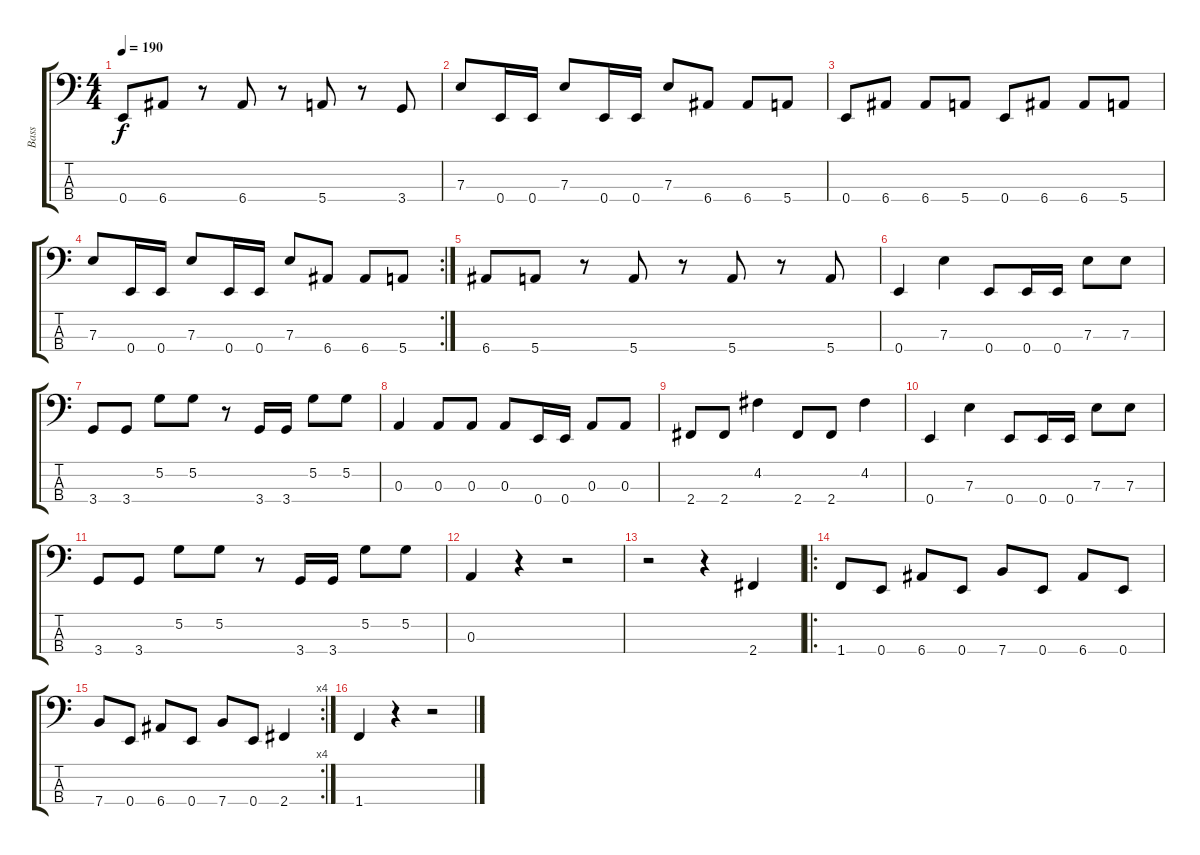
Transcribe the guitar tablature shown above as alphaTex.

\track ("Bass" "Bass") {instrument electricbasspick}
\staff {score tabs}
\tuning (G2 D2 A1 E1) {hide}
\ts (4 4)
\tempo 190
\clef f4
\ks c
0.4.8{dy f} 6.4.8 r.8 6.4.8 r.8 5.4.8 r.8 3.4.8 |
7.3.8 0.4.16 0.4.16 7.3.8 0.4.16 0.4.16 7.3.8 6.4.8 6.4.8 5.4.8 |
0.4.8 6.4.8 6.4.8 5.4.8 0.4.8 6.4.8 6.4.8 5.4.8 |
\rc 2
7.3.8 0.4.16 0.4.16 7.3.8 0.4.16 0.4.16 7.3.8 6.4.8 6.4.8 5.4.8 |
6.4.8 5.4.8 r.8 5.4.8 r.8 5.4.8 r.8 5.4.8 |
0.4.4 7.3.4 0.4.8 0.4.16 0.4.16 7.3.8 7.3.8 |
3.4.8 3.4.8 5.2.8 5.2.8 r.8 3.4.16 3.4.16 5.2.8 5.2.8 |
0.3.4 0.3.8 0.3.8 0.3.8 0.4.16 0.4.16 0.3.8 0.3.8 |
2.4.8 2.4.8 4.2.4 2.4.8 2.4.8 4.2.4 |
0.4.4 7.3.4 0.4.8 0.4.16 0.4.16 7.3.8 7.3.8 |
3.4.8 3.4.8 5.2.8 5.2.8 r.8 3.4.16 3.4.16 5.2.8 5.2.8 |
0.3.4 r.4 r.2 |
r.2 r.4 2.4.4 |
\ro
1.4.8 0.4.8 6.4.8 0.4.8 7.4.8 0.4.8 6.4.8 0.4.8 |
\rc 4
7.4.8 0.4.8 6.4.8 0.4.8 7.4.8 0.4.8 2.4.4 |
1.4.4 r.4 r.2
